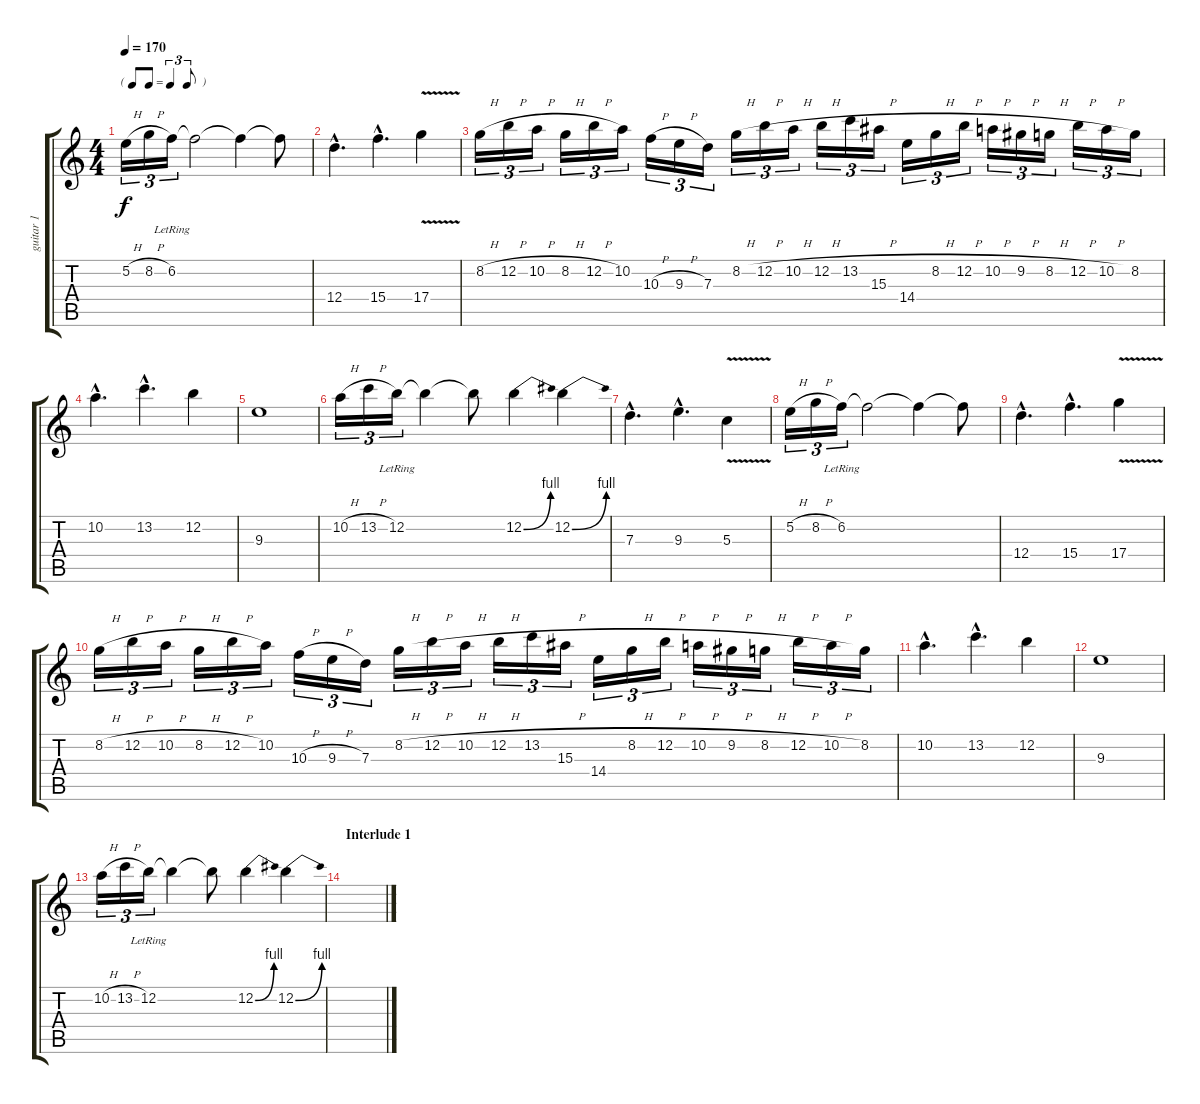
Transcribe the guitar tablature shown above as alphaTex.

\track ("guitar 1" "guitar 1") {instrument distortionguitar}
\staff {score tabs}
\tuning (E4 B3 G3 D3 A2 E2) {hide}
\ts (4 4)
\tf triplet8th
\tempo 170
\clef g2
\ks c
5.2{h}.16{tu (3 2) dy f} 8.2{h}.16{tu (3 2)} 6.2{lr}.16{tu (3 2)} 6.2{t}.2 6.2{t}.4 6.2{t}.8 |
12.4{hac}.4{d} 15.4{hac}.4{d} 17.4{v}.4 |
8.2{h}.16{tu (3 2)} 12.2{h}.16{tu (3 2)} 10.2{h}.16{tu (3 2)} 8.2{h}.16{tu (3 2)} 12.2{h}.16{tu (3 2)} 10.2.16{tu (3 2)} 10.3{h}.16{tu (3 2)} 9.3{h}.16{tu (3 2)} 7.3.16{tu (3 2)} 8.2{h}.16{tu (3 2)} 12.2{h}.16{tu (3 2)} 10.2{h}.16{tu (3 2)} 12.2{h}.16{tu (3 2)} 13.2{h}.16{tu (3 2)} 15.3.16{tu (3 2)} 14.4.16{tu (3 2)} 8.2{h}.16{tu (3 2)} 12.2{h}.16{tu (3 2)} 10.2{h}.16{tu (3 2)} 9.2{h}.16{tu (3 2)} 8.2{h}.16{tu (3 2)} 12.2{h}.16{tu (3 2)} 10.2{h}.16{tu (3 2)} 8.2.16{tu (3 2)} |
10.2{hac}.4{d} 13.2{hac}.4{d} 12.2.4 |
9.3.1 |
10.2{h}.16{tu (3 2)} 13.2{h}.16{tu (3 2)} 12.2{lr}.16{tu (3 2)} 12.2{t}.4 12.2{t}.8 12.2{be (bend 0 0 60 4)}.4 12.2{be (bend 0 0 60 4)}.4 |
7.3{hac}.4{d} 9.3{hac}.4{d} 5.3{v}.4 |
5.2{h}.16{tu (3 2)} 8.2{h}.16{tu (3 2)} 6.2{lr}.16{tu (3 2)} 6.2{t}.2 6.2{t}.4 6.2{t}.8 |
12.4{hac}.4{d} 15.4{hac}.4{d} 17.4{v}.4 |
8.2{h}.16{tu (3 2)} 12.2{h}.16{tu (3 2)} 10.2{h}.16{tu (3 2)} 8.2{h}.16{tu (3 2)} 12.2{h}.16{tu (3 2)} 10.2.16{tu (3 2)} 10.3{h}.16{tu (3 2)} 9.3{h}.16{tu (3 2)} 7.3.16{tu (3 2)} 8.2{h}.16{tu (3 2)} 12.2{h}.16{tu (3 2)} 10.2{h}.16{tu (3 2)} 12.2{h}.16{tu (3 2)} 13.2{h}.16{tu (3 2)} 15.3.16{tu (3 2)} 14.4.16{tu (3 2)} 8.2{h}.16{tu (3 2)} 12.2{h}.16{tu (3 2)} 10.2{h}.16{tu (3 2)} 9.2{h}.16{tu (3 2)} 8.2{h}.16{tu (3 2)} 12.2{h}.16{tu (3 2)} 10.2{h}.16{tu (3 2)} 8.2.16{tu (3 2)} |
10.2{hac}.4{d} 13.2{hac}.4{d} 12.2.4 |
9.3.1 |
10.2{h}.16{tu (3 2)} 13.2{h}.16{tu (3 2)} 12.2{lr}.16{tu (3 2)} 12.2{t}.4 12.2{t}.8 12.2{be (bend 0 0 60 4)}.4 12.2{be (bend 0 0 60 4)}.4 |
\section ("" "Interlude 1")
